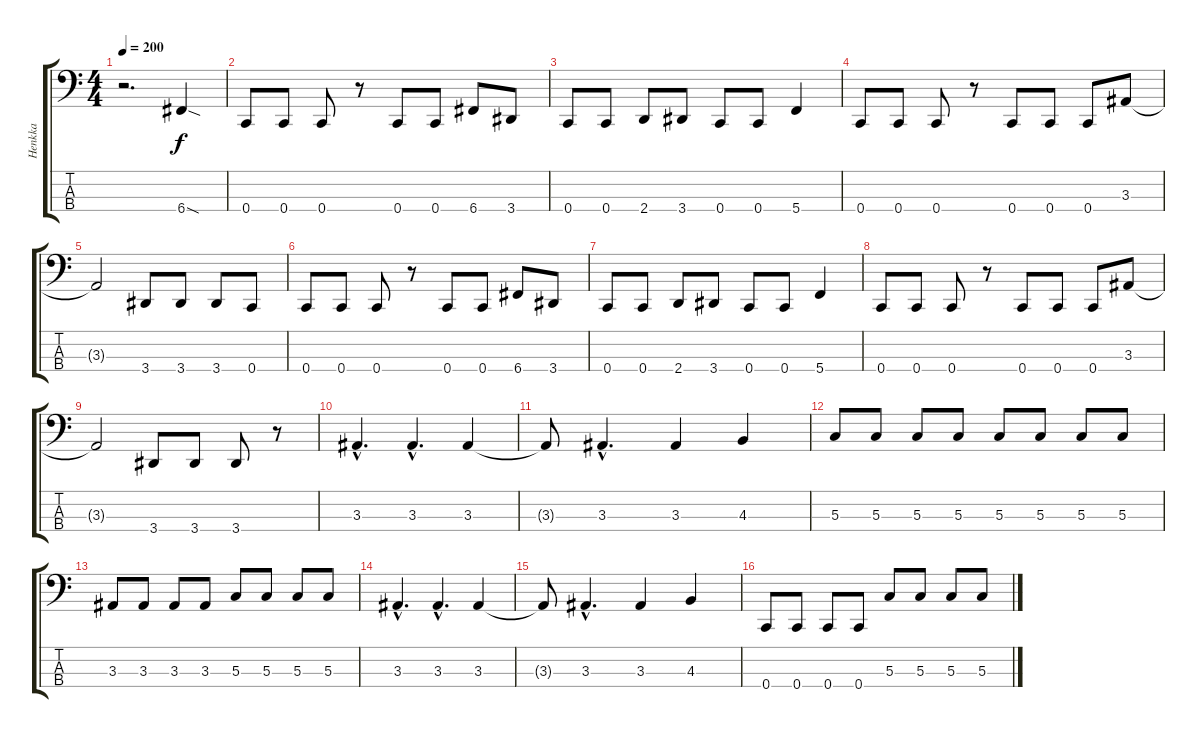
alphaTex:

\track ("Henkka" "Henkka") {instrument electricbasspick}
\staff {score tabs}
\tuning (F2 C2 G1 C1) {hide}
\ts (4 4)
\tempo 200
\clef f4
\ks c
r.2{d dy f} 6.4{sod}.4 |
0.4.8 0.4.8 0.4.8 r.8 0.4.8 0.4.8 6.4.8 3.4.8 |
0.4.8 0.4.8 2.4.8 3.4.8 0.4.8 0.4.8 5.4.4 |
0.4.8 0.4.8 0.4.8 r.8 0.4.8 0.4.8 0.4.8 3.3.8 |
3.3{t}.2 3.4.8 3.4.8 3.4.8 0.4.8 |
0.4.8 0.4.8 0.4.8 r.8 0.4.8 0.4.8 6.4.8 3.4.8 |
0.4.8 0.4.8 2.4.8 3.4.8 0.4.8 0.4.8 5.4.4 |
0.4.8 0.4.8 0.4.8 r.8 0.4.8 0.4.8 0.4.8 3.3.8 |
3.3{t}.2 3.4.8 3.4.8 3.4.8 r.8 |
3.3{hac}.4{d} 3.3{hac}.4{d} 3.3.4 |
3.3{t}.8 3.3{hac}.4{d} 3.3.4 4.3.4 |
5.3.8 5.3.8 5.3.8 5.3.8 5.3.8 5.3.8 5.3.8 5.3.8 |
3.3.8 3.3.8 3.3.8 3.3.8 5.3.8 5.3.8 5.3.8 5.3.8 |
3.3{hac}.4{d} 3.3{hac}.4{d} 3.3.4 |
3.3{t}.8 3.3{hac}.4{d} 3.3.4 4.3.4 |
0.4.8 0.4.8 0.4.8 0.4.8 5.3.8 5.3.8 5.3.8 5.3.8
